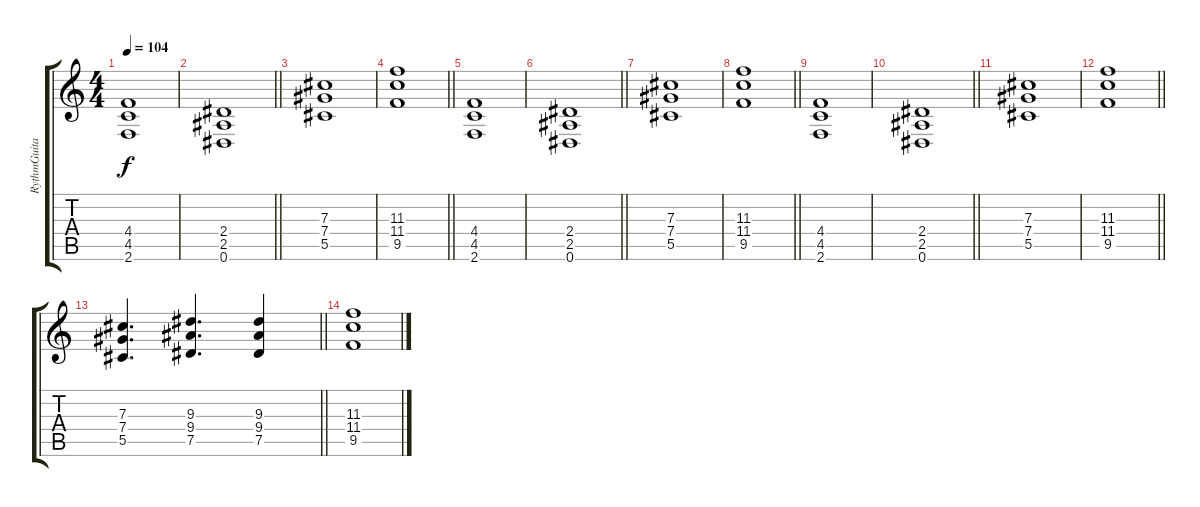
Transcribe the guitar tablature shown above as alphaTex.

\track ("RythmGuitar" "RythmGuita") {instrument distortionguitar}
\staff {score tabs}
\tuning (Eb4 Bb3 Gb3 Db3 Ab2 Eb2) {hide}
\ts (4 4)
\tempo 104
\clef g2
\ks c
(4.4 4.5 2.6).1{dy f} |
\barLineRight lightlight
(2.4 2.5 0.6).1 |
(7.3 7.4 5.5).1 |
\barLineRight lightlight
(11.3 11.4 9.5).1 |
(4.4 4.5 2.6).1 |
\barLineRight lightlight
(2.4 2.5 0.6).1 |
(7.3 7.4 5.5).1 |
\barLineRight lightlight
(11.3 11.4 9.5).1 |
(4.4 4.5 2.6).1 |
\barLineRight lightlight
(2.4 2.5 0.6).1 |
(7.3 7.4 5.5).1 |
\barLineRight lightlight
(11.3 11.4 9.5).1 |
\barLineRight lightlight
(7.3 7.4 5.5).4{d} (9.3 9.4 7.5).4{d} (9.3 9.4 7.5).4 |
\section ("" "")
(11.3 11.4 9.5).1
